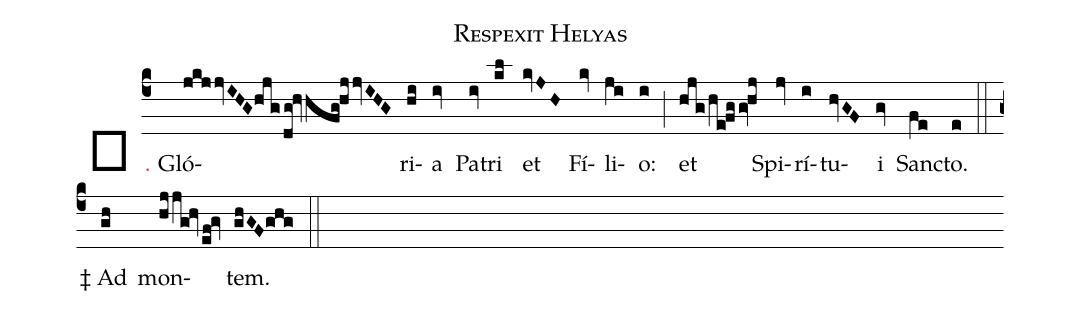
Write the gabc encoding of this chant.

name: Respexit Helyas;
%%
(c4) <c>℣.</c> Gló(jkjjvIHG/0hjg/dg!hvhfg!hjjvIHG)ri(hi)a(iv) Pa(iv)tri(kl) et(kvJH) Fí(kv)li(ji)o:(i) (;)
et(hjg/he!fggv!hj) Spi(jv)rí(i)tu(hvGF)i(gv) Sanc(fe)to.(e) (::)

‡~Ad(gh) mon(hjjg!hvef!gv)tem.(ghGF/0ghg) (::)
